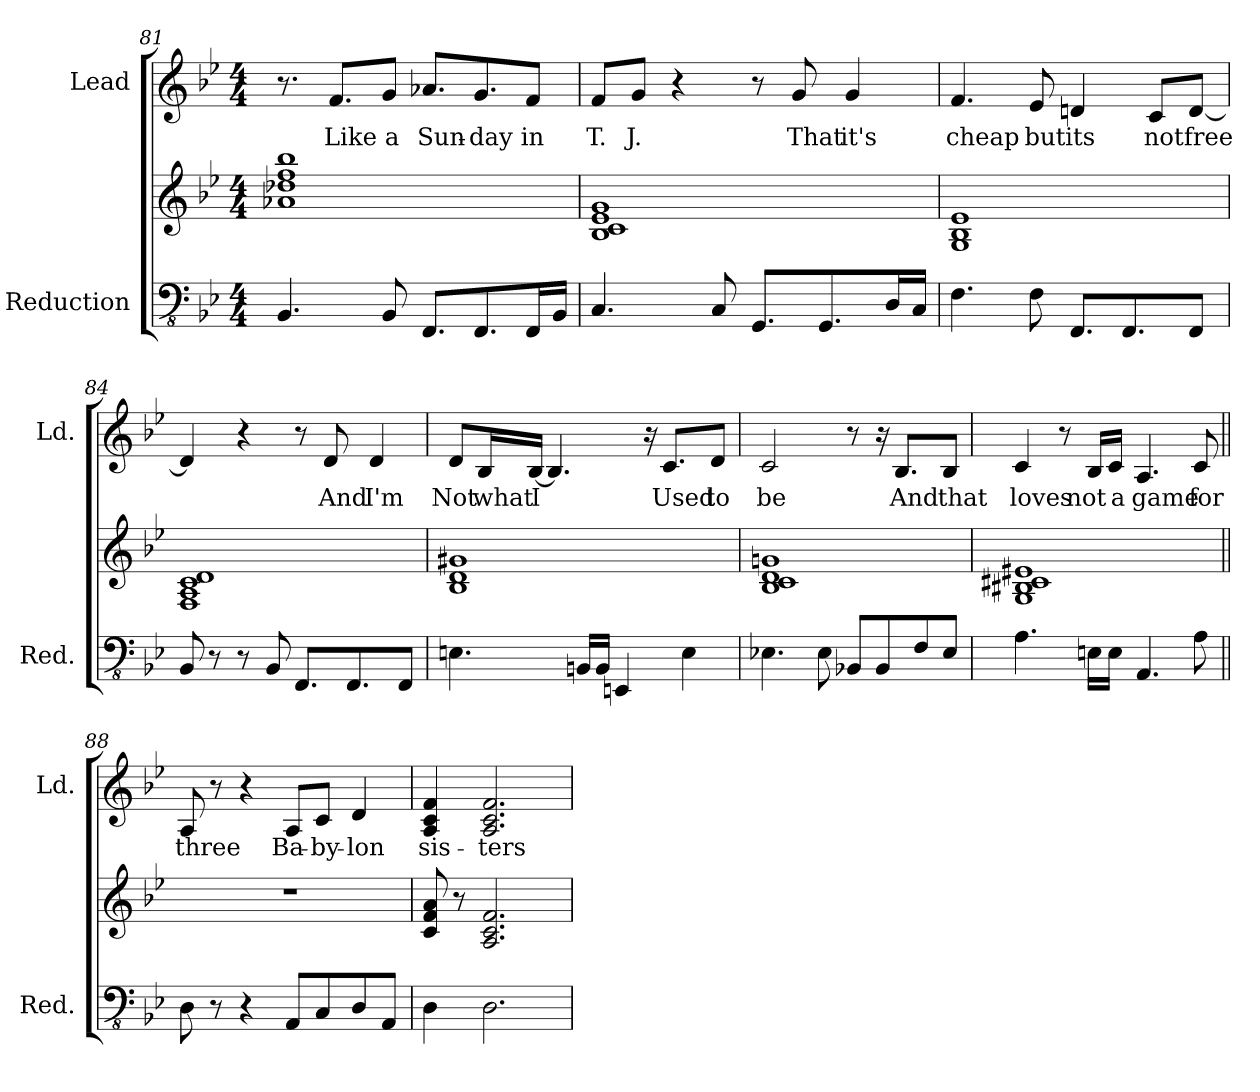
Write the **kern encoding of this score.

**kern	**kern	**kern	**text
*part2	*part2	*part1	*part1
*staff3	*staff2	*staff1	*staff1
*I"Reduction	*	*I"Lead	*
*I'Red.	*	*I'Ld.	*
!!LO:LB:g=z
*clefFv4	*clefG2	*clefG2	*
*k[b-e-]	*k[b-e-]	*k[b-e-]	*
*B-:	*B-:	*B-:	*
*M4/4	*M4/4	*M4/4	*
=81	=81	=81	=81
4.BBB-i/	1a-Xi 1dd-Xi 1ffi 1bb-i	8.r	.
!	!	!	!LO:LY:b:color=#000000
.	.	8.fi/L	Like
!	!	!	!LO:LY:b:color=#000000
8BBB-i/	.	8gi/J	a
!	!	!	!LO:LY:b:color=#000000
8.FFFi/L	.	8.a-Xi/L	Sun-
!	!	!	!LO:LY:b:color=#000000
8.FFFi/	.	8.gi/	-day
!	!	!	!LO:LY:b:color=#000000
16FFFi/L	.	8fi/J	in
16BBB-i/JJ	.	.	.
=82	=82	=82	=82
!	!	!	!LO:LY:b:color=#000000
4.CCi/	1B-i 1ci 1e-i 1gi	8fi/L	T.
!	!	!	!LO:LY:b:color=#000000
.	.	8gi/J	J.
.	.	4r	.
8CCi/	.	.	.
8.GGGi/L	.	8r	.
!	!	!	!LO:LY:b:color=#000000
.	.	8gi/	That
8.GGGi/	.	.	.
!	!	!	!LO:LY:b:color=#000000
.	.	4gi/	it's
16DDi/L	.	.	.
16CCi/JJ	.	.	.
=83	=83	=83	=83
!	!	!	!LO:LY:b:color=#000000
4.FFi\	1Gi 1B-i 1e-i	4.fi/	cheap
!	!	!	!LO:LY:b:color=#000000
8FFi\	.	8e-i/	but
!	!	!	!LO:LY:b:color=#000000
8.FFFi/L	.	4dni/	its
8.FFFi/	.	.	.
!	!	!	!LO:LY:b:color=#000000
.	.	8ci/L	not
!	!	!	!LO:LY:b:color=#000000
8FFFi/J	.	[<8di/J	free
=84	=84	=84	=84
8BBB-i/	1Fi 1Ai 1ci 1di	4di/]	.
8r	.	.	.
8r	.	4r	.
8BBB-i/	.	.	.
8.FFFi/L	.	8r	.
!	!	!	!LO:LY:b:color=#000000
.	.	8di/	And
8.FFFi/	.	.	.
!	!	!	!LO:LY:b:color=#000000
.	.	4di/	I'm
8FFFi/J	.	.	.
!!LO:LB:g=z
=85	=85	=85	=85
!	!	!	!LO:LY:b:color=#000000
4.EEni\	1B-i 1di 1g#Xi	8di/L	Not
!	!	!	!LO:LY:b:color=#000000
.	.	16B-i/L	what
!	!	!	!LO:LY:b:color=#000000
.	.	[<16B-i/JJ	I
.	.	4.B-i/]	.
16BBBni/LL	.	.	.
16BBBi/JJ	.	.	.
4EEEni/	.	.	.
.	.	16r	.
!	!	!	!LO:LY:b:color=#000000
.	.	8.ci/L	Used
4EEi\	.	.	.
!	!	!	!LO:LY:b:color=#000000
.	.	8di/J	to
=86	=86	=86	=86
!	!	!	!LO:LY:b:color=#000000
4.EE-Xi\	1B-i 1ci 1di 1gni	2ci/	be
8EE-i\	.	.	.
8BBB-Xi/L	.	8r	.
8BBB-i/	.	16r	.
!	!	!	!LO:LY:b:color=#000000
.	.	8.B-i/L	And
8FFi/	.	.	.
!	!	!	!LO:LY:b:color=#000000
8EE-i/J	.	8B-i/J	that
=87	=87	=87	=87
!	!	!	!LO:LY:b:color=#000000
4.AAi\	1Gi 1B#Xi 1c#Xi 1e#Xi	4ci/	loves
.	.	8r	.
!	!	!	!LO:LY:b:color=#000000
16EEni\LL	.	16B-i/LL	not
!	!	!	!LO:LY:b:color=#000000
16EEi\JJ	.	16ci/JJ	a
!	!	!	!LO:LY:b:color=#000000
4.AAAi/	.	4.Ai/	game
!	!	!	!LO:LY:b:color=#000000
8AAi\	.	8ci/	for
!!LO:LB:g=z
=88||	=88||	=88||	=88||
!	!	!	!LO:LY:b:color=#000000
8DDi\	1r	8Ai/	three
8r	.	8r	.
4r	.	4r	.
!	!	!	!LO:LY:b:color=#000000
8AAAi/L	.	8Ai/L	Ba-
!	!	!	!LO:LY:b:color=#000000
8CCi/	.	8ci/J	-by-
!	!	!	!LO:LY:b:color=#000000
8DDi/	.	4di/	-lon
8AAAi/J	.	.	.
=89	=89	=89	=89
!	!	!	!LO:LY:b:color=#000000
4DDi\	8ci/ 8fi 8ai	4Ai/ 4ci 4fi	sis-
.	8r	.	.
!	!	!	!LO:LY:b:color=#000000
2.DDi\	2.Ai/ 2.ci 2.fi	2.Ai/ 2.ci 2.fi	-ters
=	=	=	=
*-	*-	*-	*-
